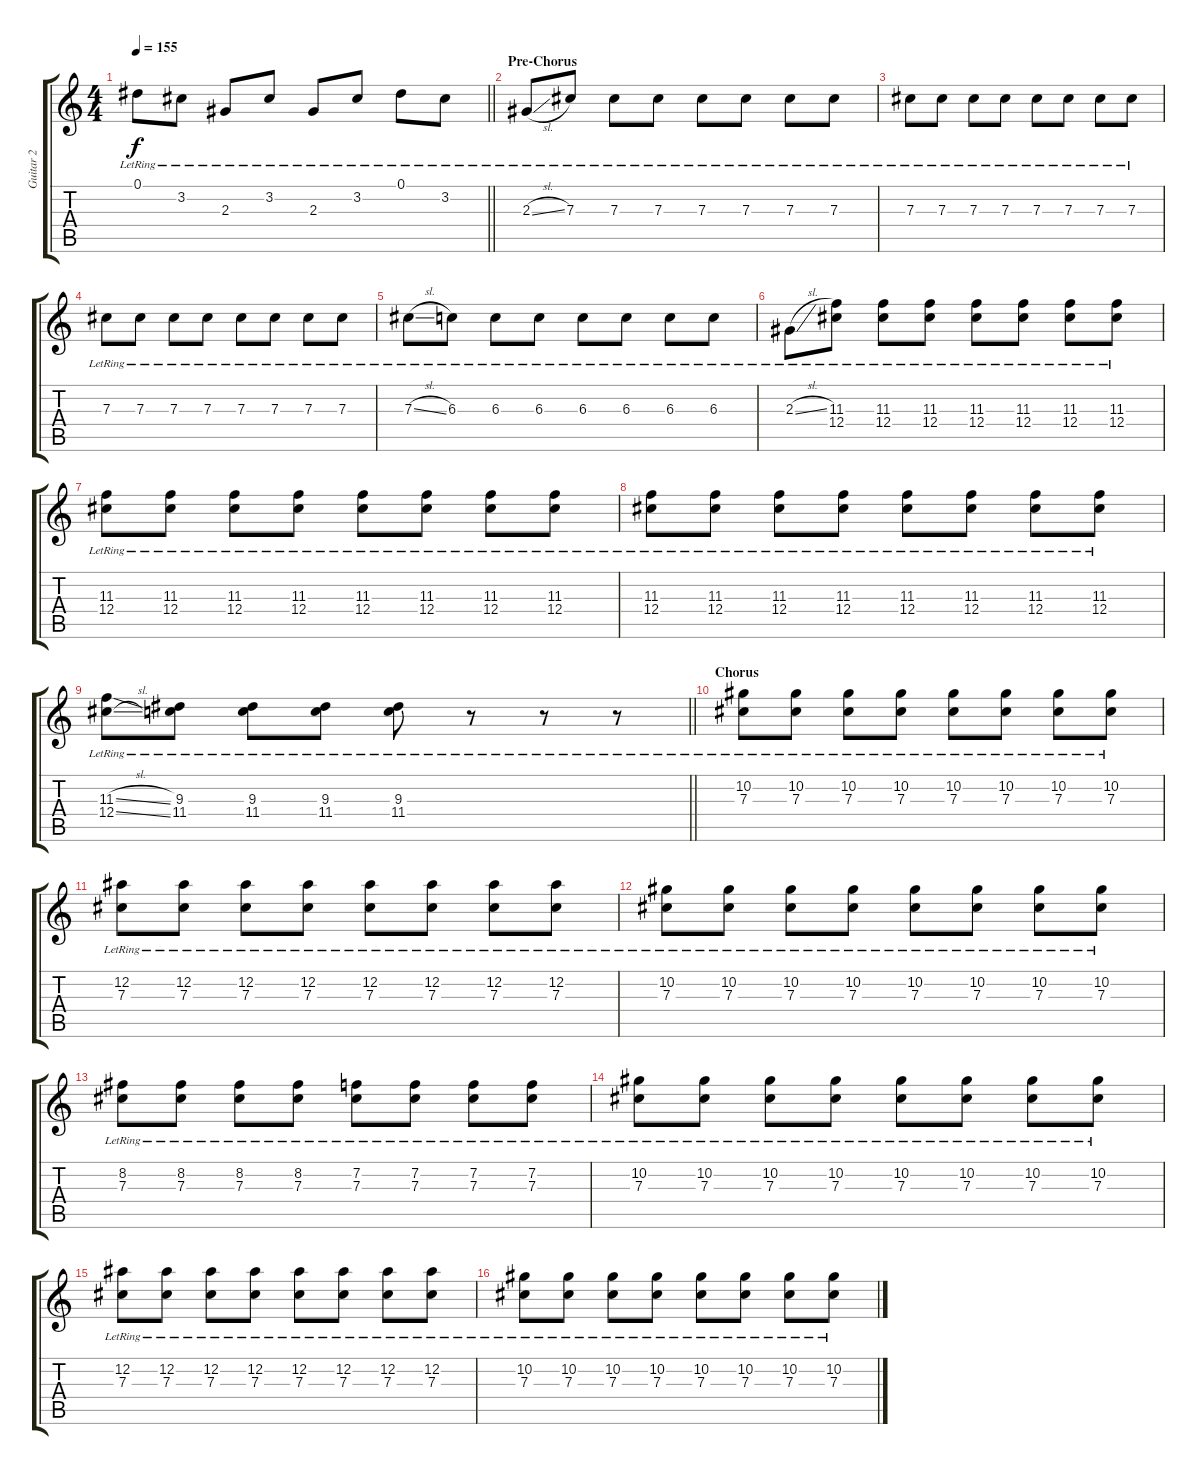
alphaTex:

\track ("Guitar 2" "Guitar 2") {instrument distortionguitar}
\staff {score tabs}
\tuning (Eb4 Bb3 Gb3 Db3 Ab2 Db2) {hide}
\ts (4 4)
\tempo 155
\clef g2
\barLineRight lightlight
\ks c
0.1{lr}.8{dy f} 3.2{lr}.8 2.3{lr}.8 3.2{lr}.8 2.3{lr}.8 3.2{lr}.8 0.1{lr}.8 3.2{lr}.8 |
\section ("" "Pre-Chorus")
2.3{sl lr}.8 7.3{lr}.8 7.3{lr}.8 7.3{lr}.8 7.3{lr}.8 7.3{lr}.8 7.3{lr}.8 7.3{lr}.8 |
7.3{lr}.8 7.3{lr}.8 7.3{lr}.8 7.3{lr}.8 7.3{lr}.8 7.3{lr}.8 7.3{lr}.8 7.3{lr}.8 |
7.3{lr}.8 7.3{lr}.8 7.3{lr}.8 7.3{lr}.8 7.3{lr}.8 7.3{lr}.8 7.3{lr}.8 7.3{lr}.8 |
7.3{sl lr}.8 6.3{lr}.8 6.3{lr}.8 6.3{lr}.8 6.3{lr}.8 6.3{lr}.8 6.3{lr}.8 6.3{lr}.8 |
2.3{sl lr}.8 (11.3{lr} 12.4{lr}).8 (11.3{lr} 12.4{lr}).8 (11.3{lr} 12.4{lr}).8 (11.3{lr} 12.4{lr}).8 (11.3{lr} 12.4{lr}).8 (11.3{lr} 12.4{lr}).8 (11.3{lr} 12.4{lr}).8 |
(11.3{lr} 12.4{lr}).8 (11.3{lr} 12.4{lr}).8 (11.3{lr} 12.4{lr}).8 (11.3{lr} 12.4{lr}).8 (11.3{lr} 12.4{lr}).8 (11.3{lr} 12.4{lr}).8 (11.3{lr} 12.4{lr}).8 (11.3{lr} 12.4{lr}).8 |
(11.3{lr} 12.4{lr}).8 (11.3{lr} 12.4{lr}).8 (11.3{lr} 12.4{lr}).8 (11.3{lr} 12.4{lr}).8 (11.3{lr} 12.4{lr}).8 (11.3{lr} 12.4{lr}).8 (11.3{lr} 12.4{lr}).8 (11.3{lr} 12.4{lr}).8 |
\barLineRight lightlight
(11.3{sl lr} 12.4{sl lr}).8 (9.3{lr} 11.4{lr}).8 (9.3{lr} 11.4).8 (9.3{lr} 11.4).8 (9.3{lr} 11.4).8 r.8 r.8 r.8 |
\section ("" "Chorus")
(10.2{lr} 7.3{lr}).8 (10.2{lr} 7.3{lr}).8 (10.2{lr} 7.3{lr}).8 (10.2{lr} 7.3{lr}).8 (10.2{lr} 7.3{lr}).8 (10.2{lr} 7.3{lr}).8 (10.2{lr} 7.3{lr}).8 (10.2{lr} 7.3{lr}).8 |
(12.2{lr} 7.3{lr}).8 (12.2{lr} 7.3{lr}).8 (12.2{lr} 7.3{lr}).8 (12.2{lr} 7.3{lr}).8 (12.2{lr} 7.3{lr}).8 (12.2{lr} 7.3{lr}).8 (12.2{lr} 7.3{lr}).8 (12.2{lr} 7.3{lr}).8 |
(10.2{lr} 7.3{lr}).8 (10.2{lr} 7.3{lr}).8 (10.2{lr} 7.3{lr}).8 (10.2{lr} 7.3{lr}).8 (10.2{lr} 7.3{lr}).8 (10.2{lr} 7.3{lr}).8 (10.2{lr} 7.3{lr}).8 (10.2{lr} 7.3{lr}).8 |
(8.2{lr} 7.3{lr}).8 (8.2{lr} 7.3{lr}).8 (8.2{lr} 7.3{lr}).8 (8.2{lr} 7.3{lr}).8 (7.2{lr} 7.3{lr}).8 (7.2{lr} 7.3{lr}).8 (7.2{lr} 7.3{lr}).8 (7.2{lr} 7.3{lr}).8 |
(10.2{lr} 7.3{lr}).8 (10.2{lr} 7.3{lr}).8 (10.2{lr} 7.3{lr}).8 (10.2{lr} 7.3{lr}).8 (10.2{lr} 7.3{lr}).8 (10.2{lr} 7.3{lr}).8 (10.2{lr} 7.3{lr}).8 (10.2{lr} 7.3{lr}).8 |
(12.2{lr} 7.3{lr}).8 (12.2{lr} 7.3{lr}).8 (12.2{lr} 7.3{lr}).8 (12.2{lr} 7.3{lr}).8 (12.2{lr} 7.3{lr}).8 (12.2{lr} 7.3{lr}).8 (12.2{lr} 7.3{lr}).8 (12.2{lr} 7.3{lr}).8 |
(10.2{lr} 7.3{lr}).8 (10.2{lr} 7.3{lr}).8 (10.2{lr} 7.3{lr}).8 (10.2{lr} 7.3{lr}).8 (10.2{lr} 7.3{lr}).8 (10.2{lr} 7.3{lr}).8 (10.2{lr} 7.3{lr}).8 (10.2{lr} 7.3{lr}).8
